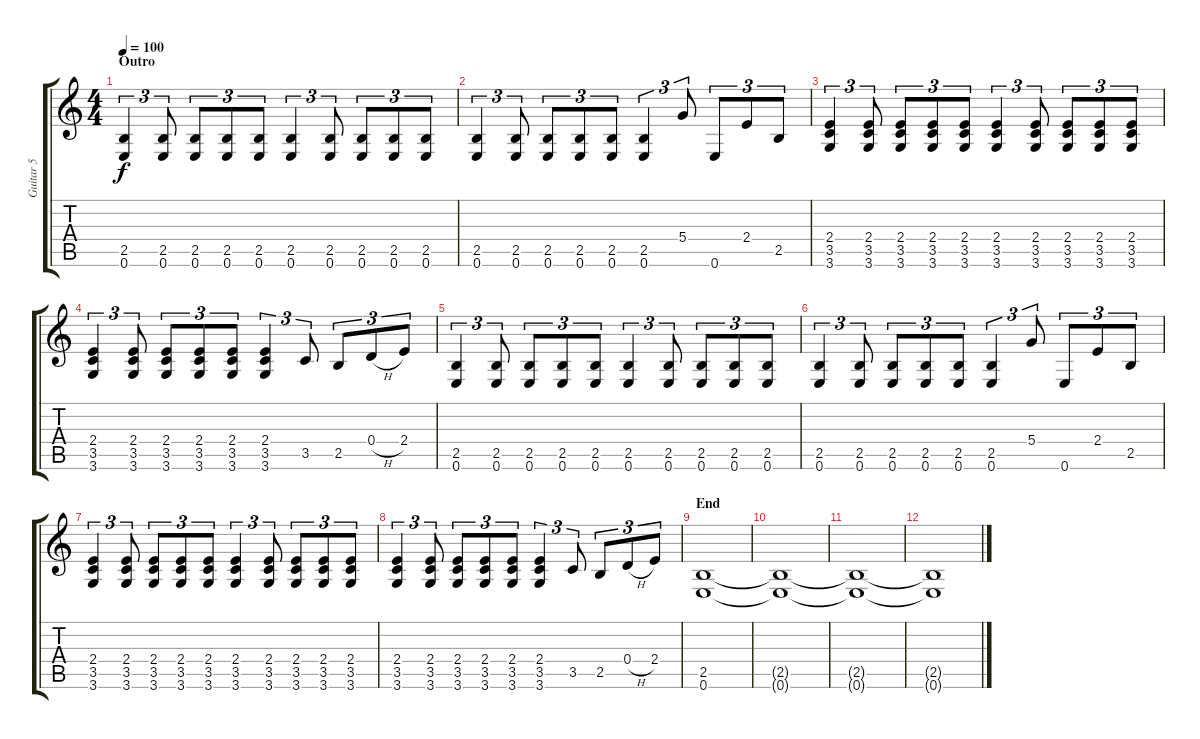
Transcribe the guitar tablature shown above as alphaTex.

\track ("Guitar 5" "Guitar 5") {instrument distortionguitar}
\staff {score tabs}
\tuning (E4 B3 G3 D3 A2 E2) {hide}
\ts (4 4)
\section ("" "Outro")
\tempo 100
\clef g2
\ks c
(2.5 0.6).4{tu (3 2) dy f} (2.5 0.6).8{tu (3 2)} (2.5 0.6).8{tu (3 2)} (2.5 0.6).8{tu (3 2)} (2.5 0.6).8{tu (3 2)} (2.5 0.6).4{tu (3 2)} (2.5 0.6).8{tu (3 2)} (2.5 0.6).8{tu (3 2)} (2.5 0.6).8{tu (3 2)} (2.5 0.6).8{tu (3 2)} |
(2.5 0.6).4{tu (3 2)} (2.5 0.6).8{tu (3 2)} (2.5 0.6).8{tu (3 2)} (2.5 0.6).8{tu (3 2)} (2.5 0.6).8{tu (3 2)} (2.5 0.6).4{tu (3 2)} 5.4.8{tu (3 2)} 0.6.8{tu (3 2)} 2.4.8{tu (3 2)} 2.5.8{tu (3 2)} |
(2.4 3.5 3.6).4{tu (3 2)} (2.4 3.5 3.6).8{tu (3 2)} (2.4 3.5 3.6).8{tu (3 2)} (2.4 3.5 3.6).8{tu (3 2)} (2.4 3.5 3.6).8{tu (3 2)} (2.4 3.5 3.6).4{tu (3 2)} (2.4 3.5 3.6).8{tu (3 2)} (2.4 3.5 3.6).8{tu (3 2)} (2.4 3.5 3.6).8{tu (3 2)} (2.4 3.5 3.6).8{tu (3 2)} |
(2.4 3.5 3.6).4{tu (3 2)} (2.4 3.5 3.6).8{tu (3 2)} (2.4 3.5 3.6).8{tu (3 2)} (2.4 3.5 3.6).8{tu (3 2)} (2.4 3.5 3.6).8{tu (3 2)} (2.4 3.5 3.6).4{tu (3 2)} 3.5.8{tu (3 2)} 2.5.8{tu (3 2)} 0.4{h}.8{tu (3 2)} 2.4.8{tu (3 2)} |
(2.5 0.6).4{tu (3 2)} (2.5 0.6).8{tu (3 2)} (2.5 0.6).8{tu (3 2)} (2.5 0.6).8{tu (3 2)} (2.5 0.6).8{tu (3 2)} (2.5 0.6).4{tu (3 2)} (2.5 0.6).8{tu (3 2)} (2.5 0.6).8{tu (3 2)} (2.5 0.6).8{tu (3 2)} (2.5 0.6).8{tu (3 2)} |
(2.5 0.6).4{tu (3 2)} (2.5 0.6).8{tu (3 2)} (2.5 0.6).8{tu (3 2)} (2.5 0.6).8{tu (3 2)} (2.5 0.6).8{tu (3 2)} (2.5 0.6).4{tu (3 2)} 5.4.8{tu (3 2)} 0.6.8{tu (3 2)} 2.4.8{tu (3 2)} 2.5.8{tu (3 2)} |
(2.4 3.5 3.6).4{tu (3 2)} (2.4 3.5 3.6).8{tu (3 2)} (2.4 3.5 3.6).8{tu (3 2)} (2.4 3.5 3.6).8{tu (3 2)} (2.4 3.5 3.6).8{tu (3 2)} (2.4 3.5 3.6).4{tu (3 2)} (2.4 3.5 3.6).8{tu (3 2)} (2.4 3.5 3.6).8{tu (3 2)} (2.4 3.5 3.6).8{tu (3 2)} (2.4 3.5 3.6).8{tu (3 2)} |
(2.4 3.5 3.6).4{tu (3 2)} (2.4 3.5 3.6).8{tu (3 2)} (2.4 3.5 3.6).8{tu (3 2)} (2.4 3.5 3.6).8{tu (3 2)} (2.4 3.5 3.6).8{tu (3 2)} (2.4 3.5 3.6).4{tu (3 2)} 3.5.8{tu (3 2)} 2.5.8{tu (3 2)} 0.4{h}.8{tu (3 2)} 2.4.8{tu (3 2)} |
\section ("" "End")
(2.5 0.6).1 |
(2.5{t} 0.6{t}).1 |
(2.5{t} 0.6{t}).1 |
(2.5{t} 0.6{t}).1
